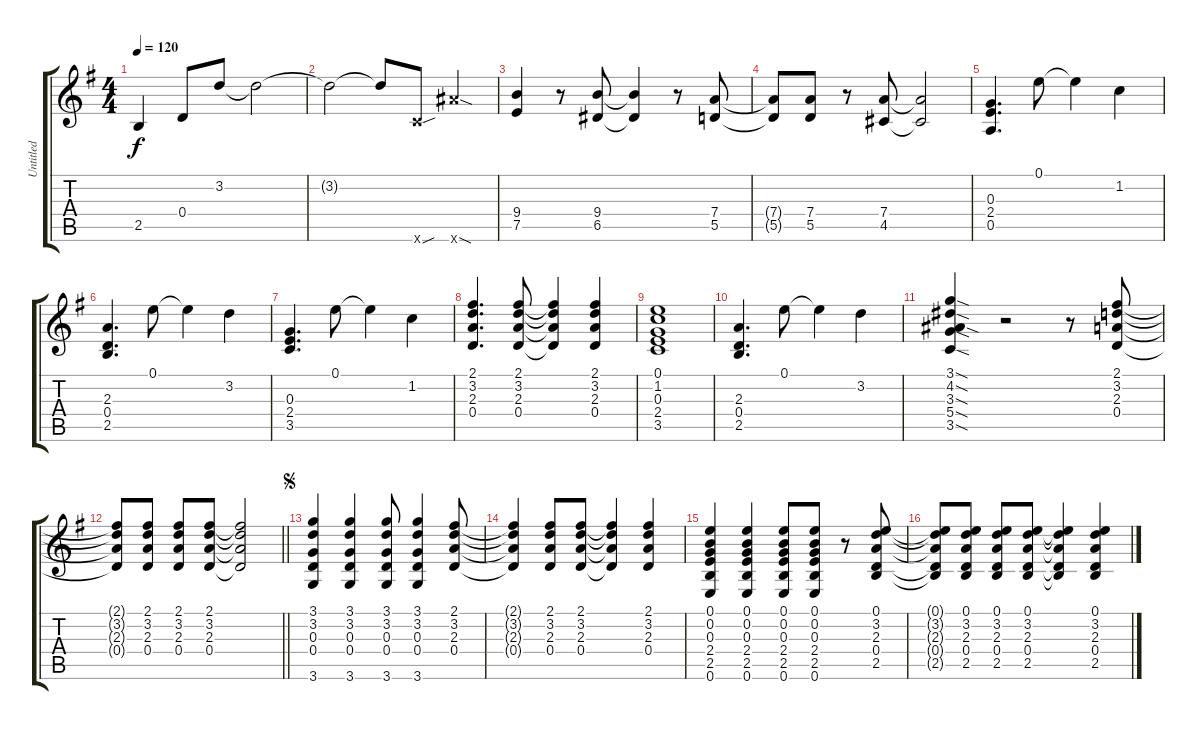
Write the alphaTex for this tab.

\track ("Untitled" "Untitled") {instrument acousticguitarnylon}
\staff {score tabs}
\tuning (E4 B3 G3 D3 A2 E2) {hide}
\ts (4 4)
\tempo 120
\clef g2
\ks g
2.5.4{dy f} 0.4.8 3.2.8 3.2{t}.2 |
3.2{t}.2 3.2{t}.8 8.6{sou x}.8 18.6{sod x}.4 |
(9.4 7.5).4 r.8 (9.4 6.5).8 (9.4{t} 6.5{t}).4 r.8 (7.4 5.5).8 |
(7.4{t} 5.5{t}).8 (7.4 5.5).8 r.8 (7.4 4.5).8 (7.4{t} 4.5{t}).2 |
(0.3 2.4 0.5).4{d} 0.1.8 0.1{t}.4 1.2.4 |
(2.3 0.4 2.5).4{d} 0.1.8 0.1{t}.4 3.2.4 |
(0.3 2.4 3.5).4{d} 0.1.8 0.1{t}.4 1.2.4 |
(2.1 3.2 2.3 0.4).4{d} (2.1 3.2 2.3 0.4).8 (2.1{t} 3.2{t} 2.3{t} 0.4{t}).4 (2.1 3.2 2.3 0.4).4 |
(0.1 1.2 0.3 2.4 3.5).1 |
(2.3 0.4 2.5).4{d} 0.1.8 0.1{t}.4 3.2.4 |
(3.1{sod} 4.2{sod} 3.3{sod} 5.4{sod} 3.5{sod}).4 r.2 r.8 (2.1 3.2 2.3 0.4).8 |
\barLineRight lightlight
(2.1{t} 3.2{t} 2.3{t} 0.4{t}).8 (2.1 3.2 2.3 0.4).8 (2.1 3.2 2.3 0.4).8 (2.1 3.2 2.3 0.4).8 (2.1{t} 3.2{t} 2.3{t} 0.4{t}).2 |
\jump segno
(3.1 3.2 0.3 0.4 3.6).4 (3.1 3.2 0.3 0.4 3.6).4 (3.1 3.2 0.3 0.4 3.6).8 (3.1 3.2 0.3 0.4 3.6).4 (2.1 3.2 2.3 0.4).8 |
(2.1{t} 3.2{t} 2.3{t} 0.4{t}).4 (2.1 3.2 2.3 0.4).8 (2.1 3.2 2.3 0.4).8 (2.1{t} 3.2{t} 2.3{t} 0.4{t}).4 (2.1 3.2 2.3 0.4).4 |
(0.1 0.2 0.3 2.4 2.5 0.6).4 (0.1 0.2 0.3 2.4 2.5 0.6).4 (0.1 0.2 0.3 2.4 2.5 0.6).8 (0.1 0.2 0.3 2.4 2.5 0.6).8 r.8 (0.1 3.2 2.3 0.4 2.5).8 |
(0.1{t} 3.2{t} 2.3{t} 0.4{t} 2.5{t}).8 (0.1 3.2 2.3 0.4 2.5).8 (0.1 3.2 2.3 0.4 2.5).8 (0.1 3.2 2.3 0.4 2.5).8 (0.1{t} 3.2{t} 2.3{t} 0.4{t} 2.5{t}).4 (0.1 3.2 2.3 0.4 2.5).4
